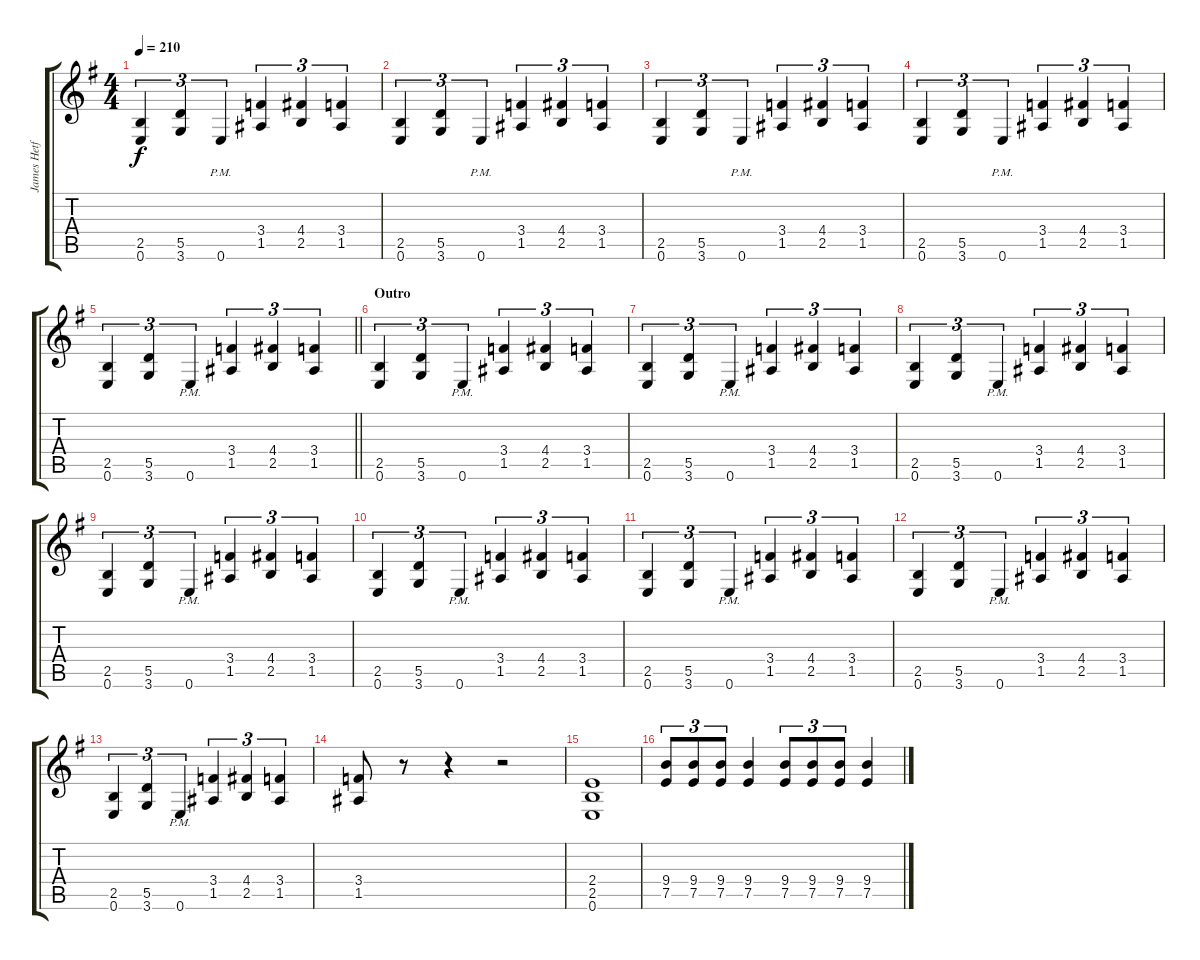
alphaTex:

\track ("James Hetfield" "James Hetf") {instrument distortionguitar}
\staff {score tabs}
\tuning (E4 B3 G3 D3 A2 E2) {hide}
\ts (4 4)
\tempo 210
\clef g2
\ks g
(2.5 0.6).4{tu (3 2) dy f} (5.5 3.6).4{tu (3 2)} 0.6{pm}.4{tu (3 2)} (3.4 1.5).4{tu (3 2)} (4.4 2.5).4{tu (3 2)} (3.4 1.5).4{tu (3 2)} |
(2.5 0.6).4{tu (3 2)} (5.5 3.6).4{tu (3 2)} 0.6{pm}.4{tu (3 2)} (3.4 1.5).4{tu (3 2)} (4.4 2.5).4{tu (3 2)} (3.4 1.5).4{tu (3 2)} |
(2.5 0.6).4{tu (3 2)} (5.5 3.6).4{tu (3 2)} 0.6{pm}.4{tu (3 2)} (3.4 1.5).4{tu (3 2)} (4.4 2.5).4{tu (3 2)} (3.4 1.5).4{tu (3 2)} |
(2.5 0.6).4{tu (3 2)} (5.5 3.6).4{tu (3 2)} 0.6{pm}.4{tu (3 2)} (3.4 1.5).4{tu (3 2)} (4.4 2.5).4{tu (3 2)} (3.4 1.5).4{tu (3 2)} |
\barLineRight lightlight
(2.5 0.6).4{tu (3 2)} (5.5 3.6).4{tu (3 2)} 0.6{pm}.4{tu (3 2)} (3.4 1.5).4{tu (3 2)} (4.4 2.5).4{tu (3 2)} (3.4 1.5).4{tu (3 2)} |
\section ("" "Outro")
(2.5 0.6).4{tu (3 2)} (5.5 3.6).4{tu (3 2)} 0.6{pm}.4{tu (3 2)} (3.4 1.5).4{tu (3 2)} (4.4 2.5).4{tu (3 2)} (3.4 1.5).4{tu (3 2)} |
(2.5 0.6).4{tu (3 2)} (5.5 3.6).4{tu (3 2)} 0.6{pm}.4{tu (3 2)} (3.4 1.5).4{tu (3 2)} (4.4 2.5).4{tu (3 2)} (3.4 1.5).4{tu (3 2)} |
(2.5 0.6).4{tu (3 2)} (5.5 3.6).4{tu (3 2)} 0.6{pm}.4{tu (3 2)} (3.4 1.5).4{tu (3 2)} (4.4 2.5).4{tu (3 2)} (3.4 1.5).4{tu (3 2)} |
(2.5 0.6).4{tu (3 2)} (5.5 3.6).4{tu (3 2)} 0.6{pm}.4{tu (3 2)} (3.4 1.5).4{tu (3 2)} (4.4 2.5).4{tu (3 2)} (3.4 1.5).4{tu (3 2)} |
(2.5 0.6).4{tu (3 2)} (5.5 3.6).4{tu (3 2)} 0.6{pm}.4{tu (3 2)} (3.4 1.5).4{tu (3 2)} (4.4 2.5).4{tu (3 2)} (3.4 1.5).4{tu (3 2)} |
(2.5 0.6).4{tu (3 2)} (5.5 3.6).4{tu (3 2)} 0.6{pm}.4{tu (3 2)} (3.4 1.5).4{tu (3 2)} (4.4 2.5).4{tu (3 2)} (3.4 1.5).4{tu (3 2)} |
(2.5 0.6).4{tu (3 2)} (5.5 3.6).4{tu (3 2)} 0.6{pm}.4{tu (3 2)} (3.4 1.5).4{tu (3 2)} (4.4 2.5).4{tu (3 2)} (3.4 1.5).4{tu (3 2)} |
(2.5 0.6).4{tu (3 2)} (5.5 3.6).4{tu (3 2)} 0.6{pm}.4{tu (3 2)} (3.4 1.5).4{tu (3 2)} (4.4 2.5).4{tu (3 2)} (3.4 1.5).4{tu (3 2)} |
(3.4 1.5).8 r.8 r.4 r.2 |
(2.4 2.5 0.6).1 |
(9.4 7.5).8{tu (3 2)} (9.4 7.5).8{tu (3 2)} (9.4 7.5).8{tu (3 2)} (9.4 7.5).4 (9.4 7.5).8{tu (3 2)} (9.4 7.5).8{tu (3 2)} (9.4 7.5).8{tu (3 2)} (9.4 7.5).4
